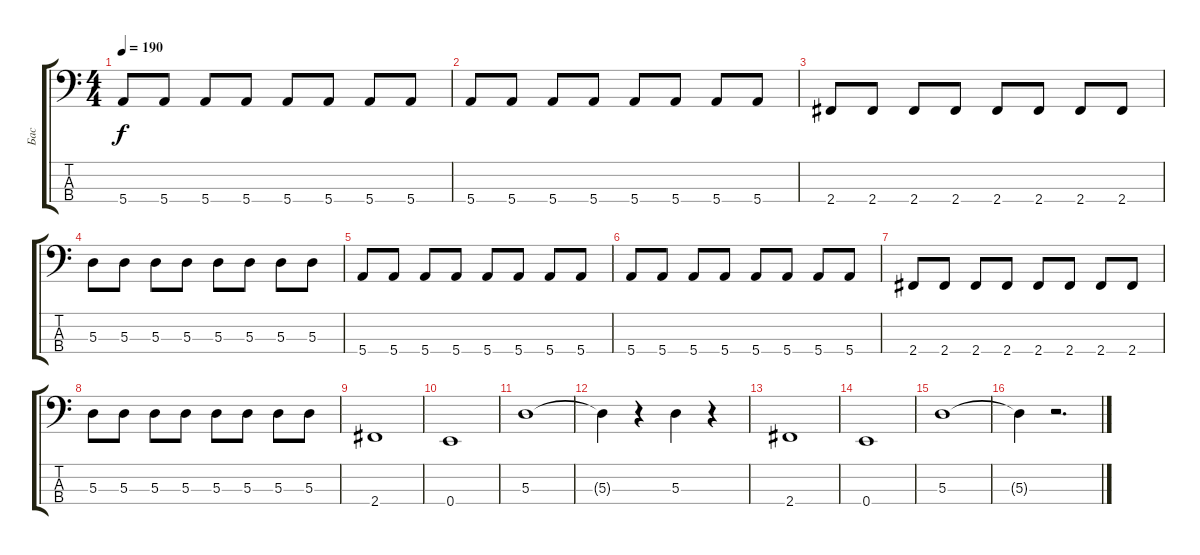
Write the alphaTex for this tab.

\track ("Бас" "Бас") {instrument electricbassfinger}
\staff {score tabs}
\tuning (G2 D2 A1 E1) {hide}
\ts (4 4)
\tempo 190
\clef f4
\ks c
5.4.8{dy f} 5.4.8 5.4.8 5.4.8 5.4.8 5.4.8 5.4.8 5.4.8 |
5.4.8 5.4.8 5.4.8 5.4.8 5.4.8 5.4.8 5.4.8 5.4.8 |
2.4.8 2.4.8 2.4.8 2.4.8 2.4.8 2.4.8 2.4.8 2.4.8 |
5.3.8 5.3.8 5.3.8 5.3.8 5.3.8 5.3.8 5.3.8 5.3.8 |
5.4.8 5.4.8 5.4.8 5.4.8 5.4.8 5.4.8 5.4.8 5.4.8 |
5.4.8 5.4.8 5.4.8 5.4.8 5.4.8 5.4.8 5.4.8 5.4.8 |
2.4.8 2.4.8 2.4.8 2.4.8 2.4.8 2.4.8 2.4.8 2.4.8 |
5.3.8 5.3.8 5.3.8 5.3.8 5.3.8 5.3.8 5.3.8 5.3.8 |
2.4.1 |
0.4.1 |
5.3.1 |
5.3{t}.4 r.4 5.3.4 r.4 |
2.4.1 |
0.4.1 |
5.3.1 |
5.3{t}.4 r.2{d}
